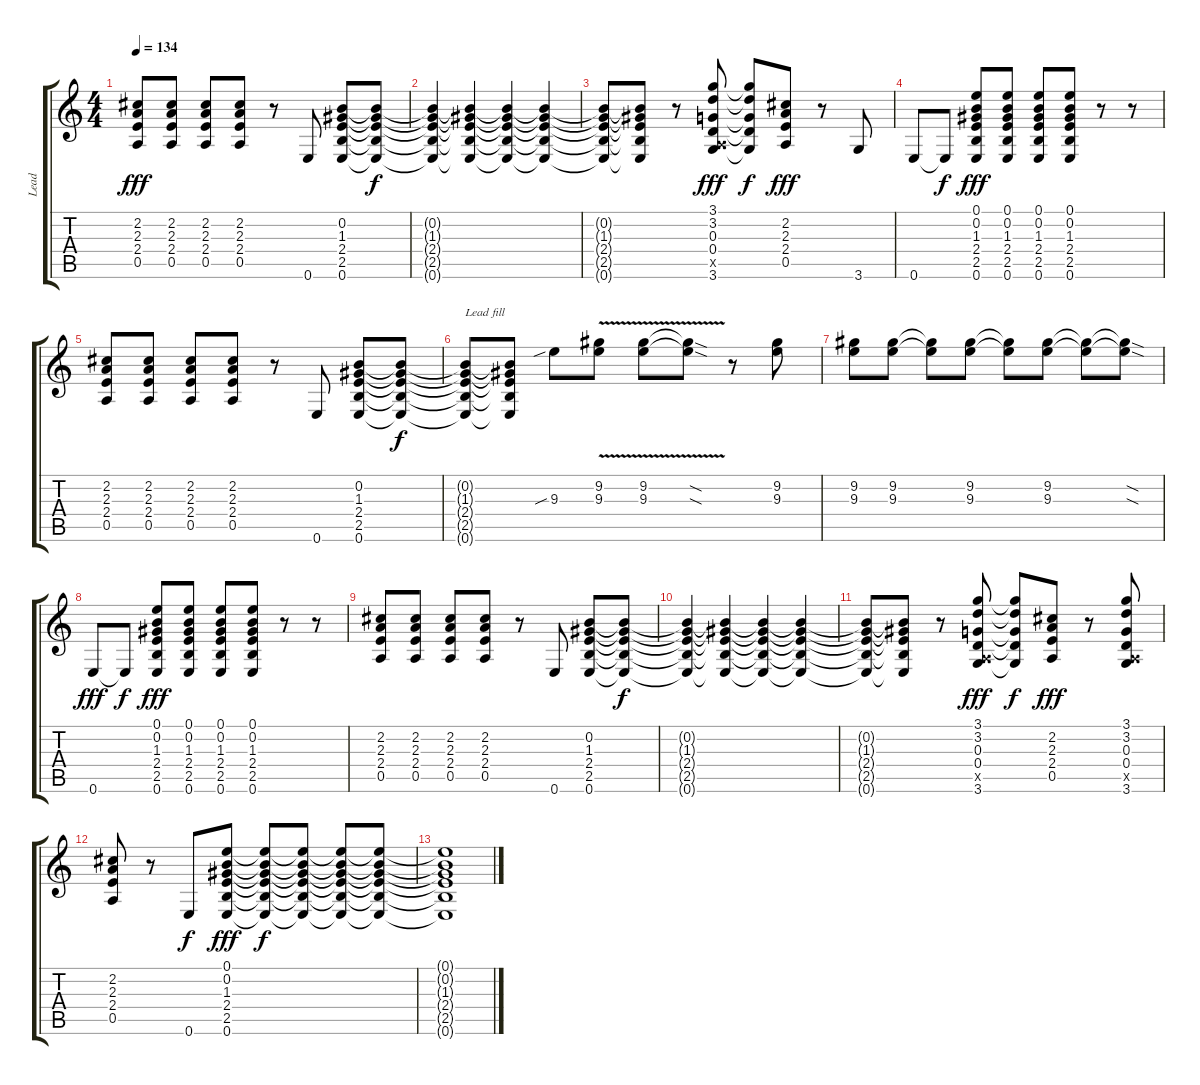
\track ("Lead" "Lead") {instrument overdrivenguitar}
\staff {score tabs}
\tuning (E4 B3 G3 D3 A2 E2) {hide}
\ts (4 4)
\tempo 134
\clef g2
\ks c
(2.2 2.3 2.4 0.5).8{dy fff} (2.2 2.3 2.4 0.5).8 (2.2 2.3 2.4 0.5).8 (2.2 2.3 2.4 0.5).8 r.8 0.6.8 (0.2 1.3 2.4 2.5 0.6).8 (0.2{t} 1.3{t} 2.4{t} 2.5{t} 0.6{t}).8{dy f} |
(0.2{t} 1.3{t} 2.4{t} 2.5{t} 0.6{t}).4 (0.2{t} 1.3{t} 2.4{t} 2.5{t} 0.6{t}).4 (0.2{t} 1.3{t} 2.4{t} 2.5{t} 0.6{t}).4 (0.2{t} 1.3{t} 2.4{t} 2.5{t} 0.6{t}).4 |
(0.2{t} 1.3{t} 2.4{t} 2.5{t} 0.6{t}).8 (0.2{t} 1.3{t} 2.4{t} 2.5{t} 0.6{t}).8 r.8 (3.1 3.2 0.3 0.4 0.5{x} 3.6).8{dy fff} (3.1{t} 3.2{t} 0.3{t} 0.4{t} 3.6{t}).8{dy f} (2.2 2.3 2.4 0.5).8{dy fff} r.8 3.6.8 |
0.6.8 0.6{t}.8{dy f} (0.1 0.2 1.3 2.4 2.5 0.6).8{dy fff} (0.1 0.2 1.3 2.4 2.5 0.6).8 (0.1 0.2 1.3 2.4 2.5 0.6).8 (0.1 0.2 1.3 2.4 2.5 0.6).8 r.8 r.8 |
(2.2 2.3 2.4 0.5).8 (2.2 2.3 2.4 0.5).8 (2.2 2.3 2.4 0.5).8 (2.2 2.3 2.4 0.5).8 r.8 0.6.8 (0.2 1.3 2.4 2.5 0.6).8 (0.2{t} 1.3{t} 2.4{t} 2.5{t} 0.6{t}).8{dy f} |
(0.2{t} 1.3{t} 2.4{t} 2.5{t} 0.6{t}).8{txt "Lead fill"} (0.2{t} 1.3{t} 2.4{t} 2.5{t} 0.6{t}).8 9.3{sib}.8 (9.2{v} 9.3).8 (9.2{v} 9.3).8 (9.2{sod t} 9.3{sod t}).8 r.8 (9.2 9.3).8 |
(9.2 9.3).8 (9.2 9.3).8 (9.2{t} 9.3{t}).8 (9.2 9.3).8 (9.2{t} 9.3{t}).8 (9.2 9.3).8 (9.2{t} 9.3{t}).8 (9.2{sod t} 9.3{sod t}).8 |
0.6.8{dy fff} 0.6{t}.8{dy f} (0.1 0.2 1.3 2.4 2.5 0.6).8{dy fff} (0.1 0.2 1.3 2.4 2.5 0.6).8 (0.1 0.2 1.3 2.4 2.5 0.6).8 (0.1 0.2 1.3 2.4 2.5 0.6).8 r.8 r.8 |
(2.2 2.3 2.4 0.5).8 (2.2 2.3 2.4 0.5).8 (2.2 2.3 2.4 0.5).8 (2.2 2.3 2.4 0.5).8 r.8 0.6.8 (0.2 1.3 2.4 2.5 0.6).8 (0.2{t} 1.3{t} 2.4{t} 2.5{t} 0.6{t}).8{dy f} |
(0.2{t} 1.3{t} 2.4{t} 2.5{t} 0.6{t}).4 (0.2{t} 1.3{t} 2.4{t} 2.5{t} 0.6{t}).4 (0.2{t} 1.3{t} 2.4{t} 2.5{t} 0.6{t}).4 (0.2{t} 1.3{t} 2.4{t} 2.5{t} 0.6{t}).4 |
(0.2{t} 1.3{t} 2.4{t} 2.5{t} 0.6{t}).8 (0.2{t} 1.3{t} 2.4{t} 2.5{t} 0.6{t}).8 r.8 (3.1 3.2 0.3 0.4 0.5{x} 3.6).8{dy fff} (3.1{t} 3.2{t} 0.3{t} 0.4{t} 3.6{t}).8{dy f} (2.2 2.3 2.4 0.5).8{dy fff} r.8 (3.1 3.2 0.3 0.4 0.5{x} 3.6).8 |
(2.2 2.3 2.4 0.5).8 r.8 0.6.8{dy f} (0.1 0.2 1.3 2.4 2.5 0.6).8{dy fff} (0.1{t} 0.2{t} 1.3{t} 2.4{t} 2.5{t} 0.6{t}).8{dy f} (0.1{t} 0.2{t} 1.3{t} 2.4{t} 2.5{t} 0.6{t}).8 (0.1{t} 0.2{t} 1.3{t} 2.4{t} 2.5{t} 0.6{t}).8 (0.1{t} 0.2{t} 1.3{t} 2.4{t} 2.5{t} 0.6{t}).8 |
(0.1{t} 0.2{t} 1.3{t} 2.4{t} 2.5{t} 0.6{t}).1
